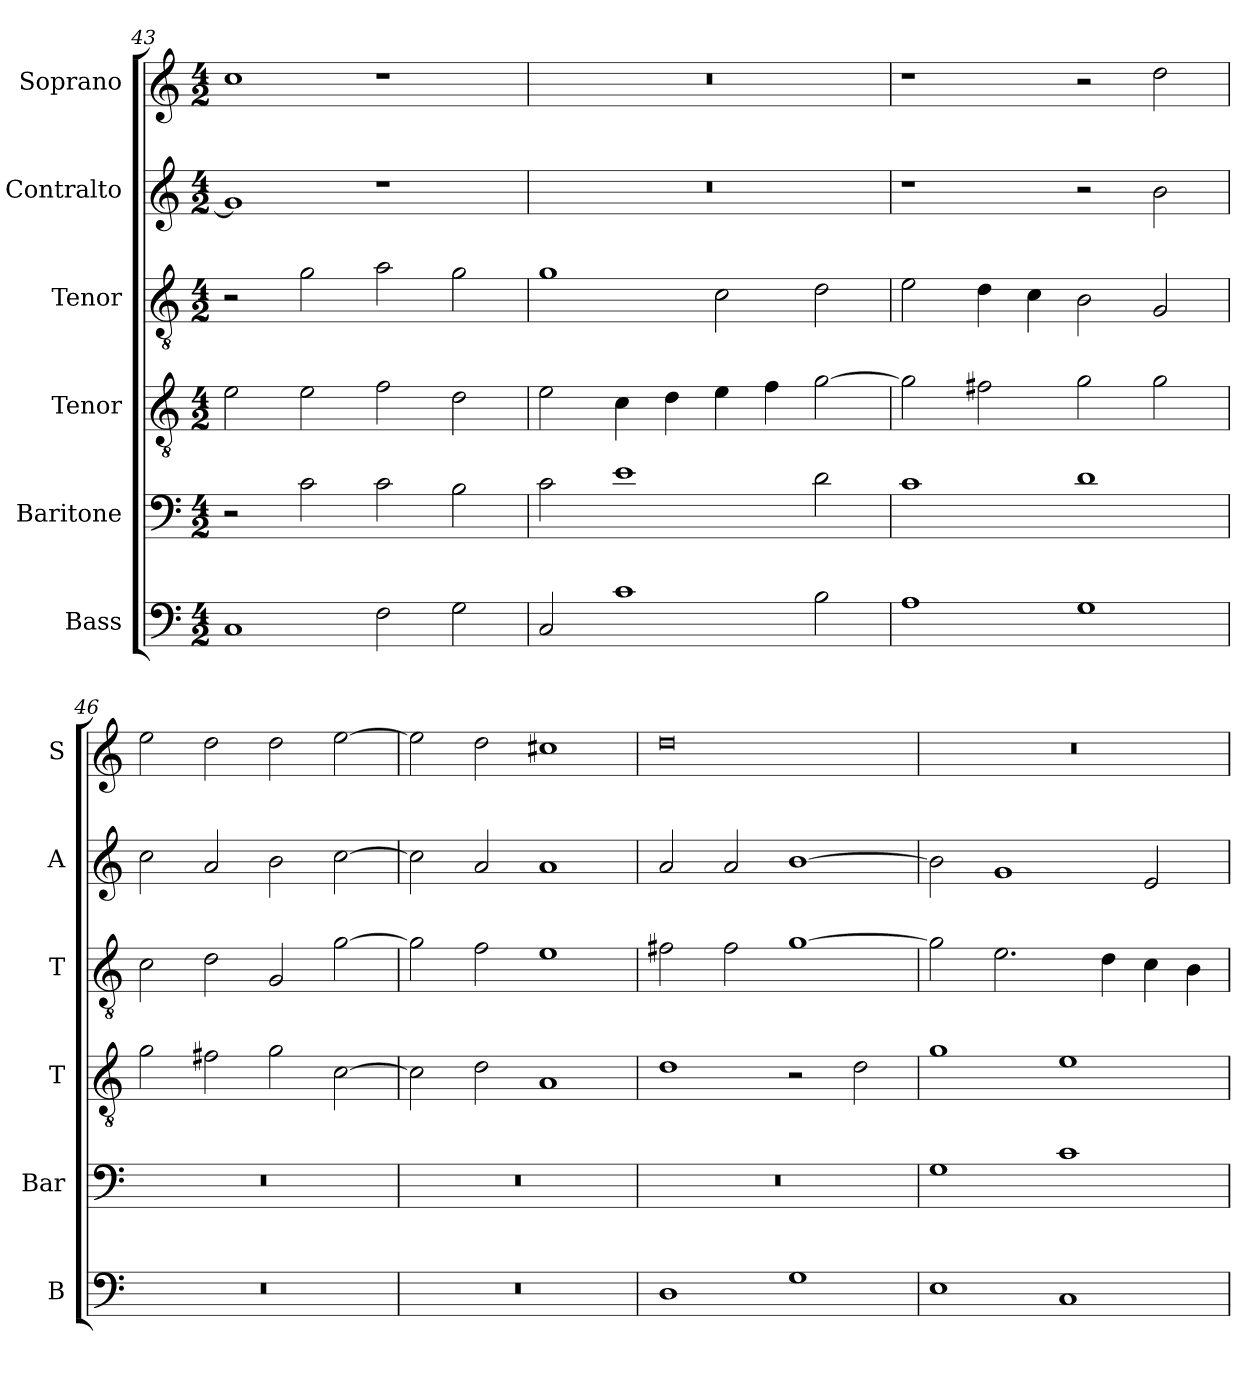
**kern	**kern	**kern	**kern	**kern	**kern
*part6	*part5	*part4	*part3	*part2	*part1
*staff6	*staff5	*staff4	*staff3	*staff2	*staff1
*I"Bass	*I"Baritone	*I"Tenor	*I"Tenor	*I"Contralto	*I"Soprano
*I'B	*I'Bar	*I'T	*I'T	*I'A	*I'S
*clefF4	*clefF4	*clefGv2	*clefGv2	*clefG2	*clefG2
*k[]	*k[]	*k[]	*k[]	*k[]	*k[]
*G:mix	*G:mix	*G:mix	*G:mix	*G:mix	*G:mix
*M4/2	*M4/2	*M4/2	*M4/2	*M4/2	*M4/2
=43	=43	=43	=43	=43	=43
1C	2r	2e	2r	1g]	1cc
.	2c	2e	2g	.	.
2F	2c	2f	2a	1r	1r
2G	2B	2d	2g	.	.
=44	=44	=44	=44	=44	=44
2C	2c	2e	1g	0r	0r
1c	1e	4c	.	.	.
.	.	4d	.	.	.
.	.	4e	2c	.	.
.	.	4f	.	.	.
2B	2d	[2g	2d	.	.
=45	=45	=45	=45	=45	=45
1A	1c	2g]	2e	1r	1r
.	.	2f#X	4d	.	.
.	.	.	4c	.	.
1G	1d	2g	2B	2r	2r
.	.	2g	2G	2b	2dd
=46	=46	=46	=46	=46	=46
0r	0r	2g	2c	2cc	2ee
.	.	2f#X	2d	2a	2dd
.	.	2g	2G	2b	2dd
.	.	[2c	[2g	[2cc	[2ee
=47	=47	=47	=47	=47	=47
0r	0r	2c]	2g]	2cc]	2ee]
.	.	2d	2f	2a	2dd
.	.	1A	1e	1a	1cc#X
=48	=48	=48	=48	=48	=48
1D	0r	1d	2f#X	2a	0dd
.	.	.	2f#	2a	.
1G	.	2r	[1g	[1b	.
.	.	2d	.	.	.
=49	=49	=49	=49	=49	=49
1E	1G	1g	2g]	2b]	0r
.	.	.	2.e	1g	.
1C	1c	1e	.	.	.
.	.	.	4d	.	.
.	.	.	4c	2e	.
.	.	.	4B	.	.
=	=	=	=	=	=
*-	*-	*-	*-	*-	*-
